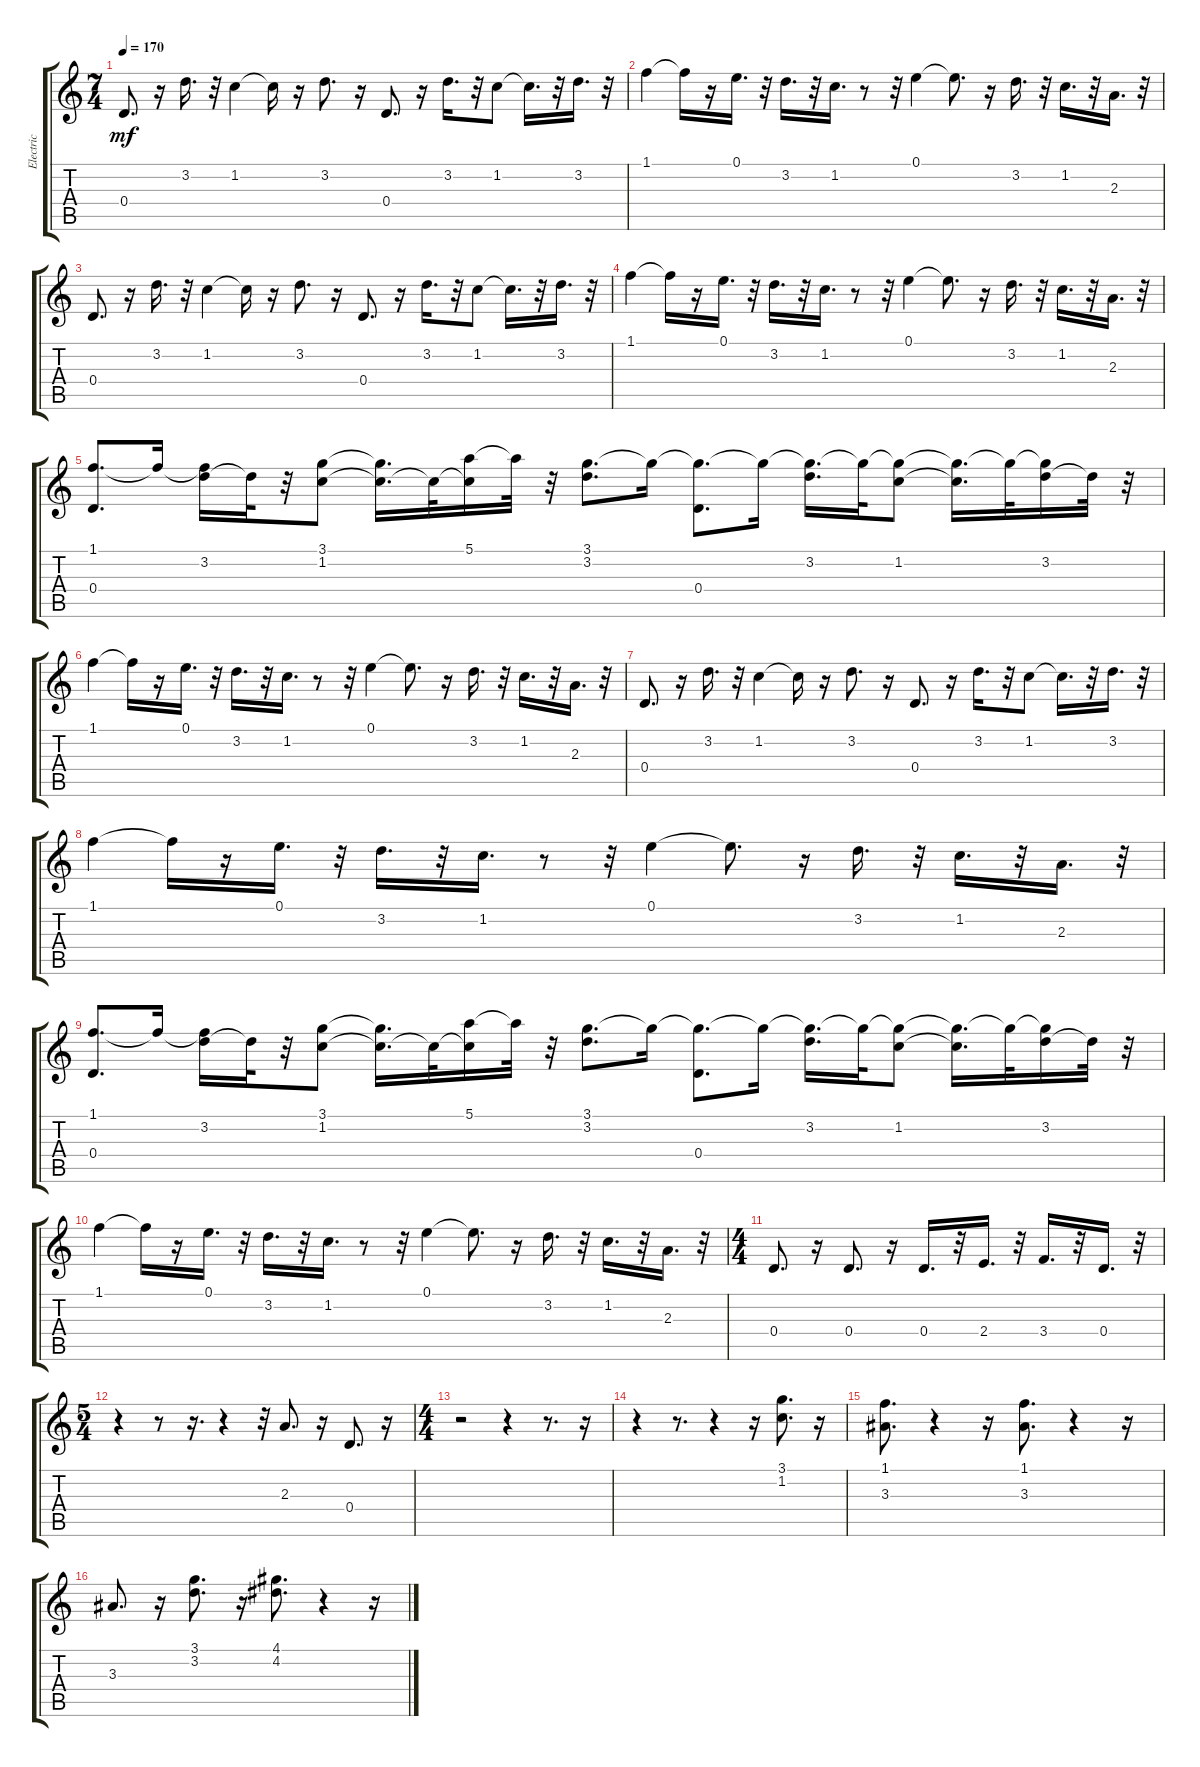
\track ("Electric" "Electric") {instrument acousticguitarsteel}
\staff {score tabs}
\tuning (E4 B3 G3 D3 A2 E2) {hide}
\ts (7 4)
\tempo 170
\clef g2
\ks c
0.4.8{d dy mf} r.16 3.2.16{d} r.32 1.2.4 1.2{t}.16 r.16 3.2.8{d} r.16 0.4.8{d} r.16 3.2.16{d} r.32 1.2.8 1.2{t}.16{d} r.32 3.2.16{d} r.32 |
1.1.4 1.1{t}.16 r.16 0.1.16{d} r.32 3.2.16{d} r.32 1.2.16{d} r.8 r.32 0.1.4 0.1{t}.8{d} r.16 3.2.16{d} r.32 1.2.16{d} r.32 2.3.16{d} r.32 |
0.4.8{d} r.16 3.2.16{d} r.32 1.2.4 1.2{t}.16 r.16 3.2.8{d} r.16 0.4.8{d} r.16 3.2.16{d} r.32 1.2.8 1.2{t}.16{d} r.32 3.2.16{d} r.32 |
1.1.4 1.1{t}.16 r.16 0.1.16{d} r.32 3.2.16{d} r.32 1.2.16{d} r.8 r.32 0.1.4 0.1{t}.8{d} r.16 3.2.16{d} r.32 1.2.16{d} r.32 2.3.16{d} r.32 |
(1.1 0.4).8{d} 1.1{t}.16 (1.1{t} 3.2).16 3.2{t}.32 r.32 (3.1 1.2).8 (3.1{t} 1.2{t}).16{d} 1.2{t}.32 (5.1 1.2{t}).16 5.1{t}.32 r.32 (3.1 3.2).8{d} 3.1{t}.16 (3.1{t} 0.4).8{d} 3.1{t}.16 (3.1{t} 3.2).16{d} 3.1{t}.32 (3.1{t} 1.2).8 (3.1{t} 1.2{t}).16{d} 3.1{t}.32 (3.1{t} 3.2).16 3.2{t}.32 r.32 |
1.1.4 1.1{t}.16 r.16 0.1.16{d} r.32 3.2.16{d} r.32 1.2.16{d} r.8 r.32 0.1.4 0.1{t}.8{d} r.16 3.2.16{d} r.32 1.2.16{d} r.32 2.3.16{d} r.32 |
0.4.8{d} r.16 3.2.16{d} r.32 1.2.4 1.2{t}.16 r.16 3.2.8{d} r.16 0.4.8{d} r.16 3.2.16{d} r.32 1.2.8 1.2{t}.16{d} r.32 3.2.16{d} r.32 |
1.1.4 1.1{t}.16 r.16 0.1.16{d} r.32 3.2.16{d} r.32 1.2.16{d} r.8 r.32 0.1.4 0.1{t}.8{d} r.16 3.2.16{d} r.32 1.2.16{d} r.32 2.3.16{d} r.32 |
(1.1 0.4).8{d} 1.1{t}.16 (1.1{t} 3.2).16 3.2{t}.32 r.32 (3.1 1.2).8 (3.1{t} 1.2{t}).16{d} 1.2{t}.32 (5.1 1.2{t}).16 5.1{t}.32 r.32 (3.1 3.2).8{d} 3.1{t}.16 (3.1{t} 0.4).8{d} 3.1{t}.16 (3.1{t} 3.2).16{d} 3.1{t}.32 (3.1{t} 1.2).8 (3.1{t} 1.2{t}).16{d} 3.1{t}.32 (3.1{t} 3.2).16 3.2{t}.32 r.32 |
1.1.4 1.1{t}.16 r.16 0.1.16{d} r.32 3.2.16{d} r.32 1.2.16{d} r.8 r.32 0.1.4 0.1{t}.8{d} r.16 3.2.16{d} r.32 1.2.16{d} r.32 2.3.16{d} r.32 |
\ts (4 4)
0.4.8{d} r.16 0.4.8{d} r.16 0.4.16{d} r.32 2.4.16{d} r.32 3.4.16{d} r.32 0.4.16{d} r.32 |
\ts (5 4)
r.4 r.8 r.16{d} r.4 r.32 2.3.8{d} r.16 0.4.8{d} r.16 |
\ts (4 4)
r.2 r.4 r.8{d} r.16 |
r.4 r.8{d} r.4 r.16 (3.1 1.2).8{d} r.16 |
(1.1 3.3).8{d} r.4 r.16 (1.1 3.3).8{d} r.4 r.16 |
3.3.8{d} r.16 (3.1 3.2).8{d} r.16 (4.1 4.2).8{d} r.4 r.16
